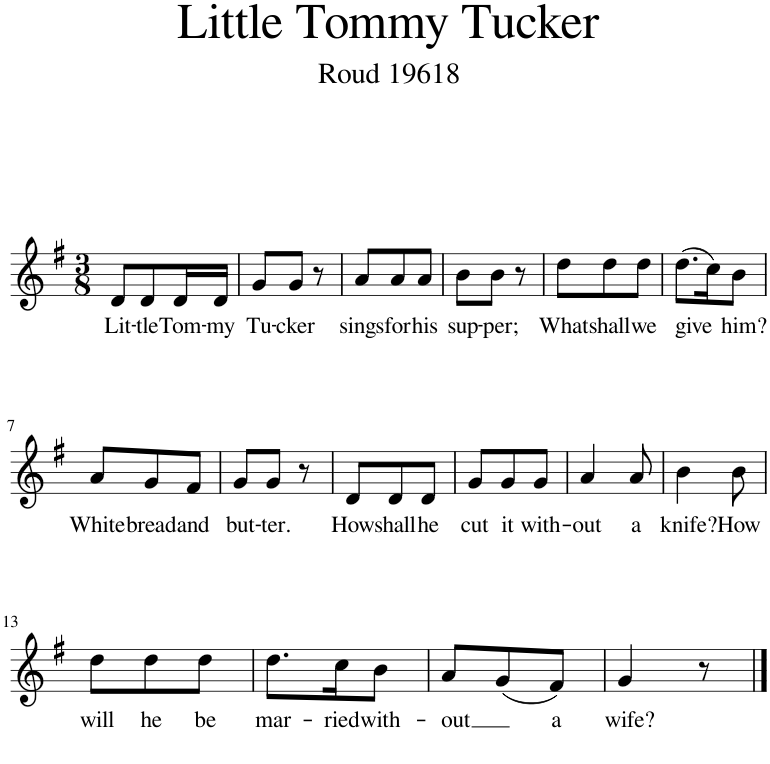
**kern	**text
*part1	*part1
*staff1	*staff1
*I"Piano	*
*I'Pno.	*
*clefG2	*
*k[f#]	*
*M3/8	*
=1	=1
!	!LO:LY:b
8d/L	Lit-
!	!LO:LY:b
8d/	-tle
!	!LO:LY:b
16d/L	Tom-
!	!LO:LY:b
16d/JJ	-my
=2	=2
!	!LO:LY:b
8g/L	Tu-
!	!LO:LY:b
8g/J	-cker
8r	.
=3	=3
!	!LO:LY:b
8a/L	sings
!	!LO:LY:b
8a/	for
!	!LO:LY:b
8a/J	his
=4	=4
!	!LO:LY:b
8b\L	sup-
!	!LO:LY:b
8b\J	-per;
8r	.
=5	=5
!	!LO:LY:b
8dd\L	What
!	!LO:LY:b
8dd\	shall
!	!LO:LY:b
8dd\J	we
=6	=6
!	!LO:LY:b
(8.dd\L	give
16cc\K)	.
!	!LO:LY:b
8b\J	him?
!!LO:LB:g=z
=7	=7
!	!LO:LY:b
8a/L	White
!	!LO:LY:b
8g/	bread
!	!LO:LY:b
8f#/J	and
=8	=8
!	!LO:LY:b
8g/L	but-
!	!LO:LY:b
8g/J	-ter.
8r	.
=9	=9
!	!LO:LY:b
8d/L	How
!	!LO:LY:b
8d/	shall
!	!LO:LY:b
8d/J	he
=10	=10
!	!LO:LY:b
8g/L	cut
!	!LO:LY:b
8g/	it
!	!LO:LY:b
8g/J	with-
=11	=11
!	!LO:LY:b
4a/	-out
!	!LO:LY:b
8a/	a
=12	=12
!	!LO:LY:b
4b\	knife?
!	!LO:LY:b
8b\	How
!!LO:LB:g=z
=13	=13
!	!LO:LY:b
8dd\L	will
!	!LO:LY:b
8dd\	he
!	!LO:LY:b
8dd\J	be
=14	=14
!	!LO:LY:b
8.dd\L	mar-
!	!LO:LY:b
16cc\K	-ried
!	!LO:LY:b
8b\J	with-
=15	=15
!	!LO:LY:b
8a/L	-out
(8g/	.
!	!LO:LY:b
8f#/J)	a
=16	=16
!	!LO:LY:b
4g/	wife?
8r	.
==	==
*-	*-
